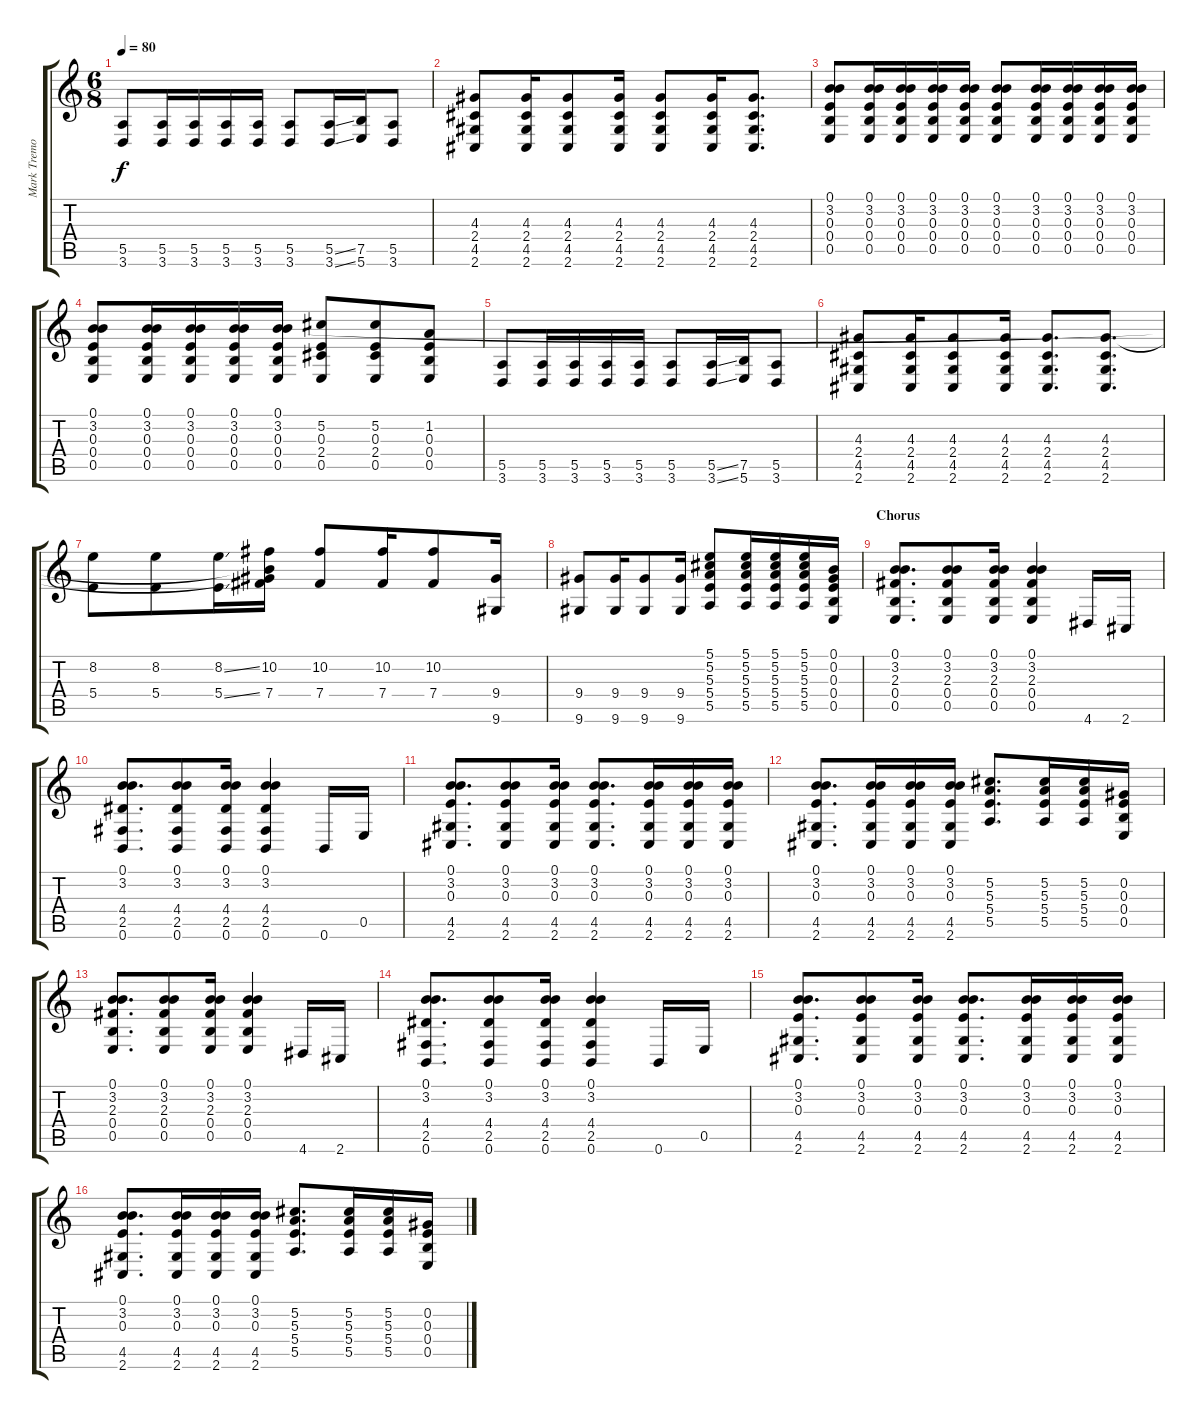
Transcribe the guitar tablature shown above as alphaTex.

\track ("Mark Tremonti 2nd" "Mark Tremo") {instrument distortionguitar}
\staff {score tabs}
\tuning (B3 Ab3 E3 B2 E2 B1) {hide}
\ts (6 8)
\tempo 80
\clef g2
\ks c
(5.5 3.6).8{dy f} (5.5 3.6).16 (5.5 3.6).16 (5.5 3.6).16 (5.5 3.6).16 (5.5 3.6).8 (5.5{ss} 3.6{ss}).16 (7.5 5.6).16 (5.5 3.6).8 |
(4.3 2.4 4.5 2.6).8 (4.3 2.4 4.5 2.6).16 (4.3 2.4 4.5 2.6).8 (4.3 2.4 4.5 2.6).16 (4.3 2.4 4.5 2.6).8 (4.3 2.4 4.5 2.6).16 (4.3 2.4 4.5 2.6).8{d} |
(0.1 3.2 0.3 0.4 0.5).8 (0.1 3.2 0.3 0.4 0.5).16 (0.1 3.2 0.3 0.4 0.5).16 (0.1 3.2 0.3 0.4 0.5).16 (0.1 3.2 0.3 0.4 0.5).16 (0.1 3.2 0.3 0.4 0.5).8 (0.1 3.2 0.3 0.4 0.5).16 (0.1 3.2 0.3 0.4 0.5).16 (0.1 3.2 0.3 0.4 0.5).16 (0.1 3.2 0.3 0.4 0.5).16 |
(0.1 3.2 0.3 0.4 0.5).8 (0.1 3.2 0.3 0.4 0.5).16 (0.1 3.2 0.3 0.4 0.5).16 (0.1 3.2 0.3 0.4 0.5).16 (0.1 3.2 0.3 0.4 0.5).16 (5.2 0.3 2.4 0.5).8 (5.2 0.3 2.4 0.5).8 (1.2 0.3 0.4 0.5).8 |
(5.5 3.6).8 (5.5 3.6).16 (5.5 3.6).16 (5.5 3.6).16 (5.5 3.6).16 (5.5 3.6).8 (5.5{ss} 3.6{ss}).16 (7.5 5.6).16 (5.5 3.6).8 |
(4.3 2.4 4.5 2.6).8 (4.3 2.4 4.5 2.6).16 (4.3 2.4 4.5 2.6).8 (4.3 2.4 4.5 2.6).16 (4.3 2.4 4.5 2.6).8{d} (4.3 2.4 4.5 2.6).8{d} |
(8.2 5.4).8 (8.2 5.4).8 (8.2{ss} 5.4{ss}).16 (0.1{t} 10.2 4.3{t} 7.4).16 (10.2 7.4).8 (10.2 7.4).16 (10.2 7.4).8 (9.4 9.6).16 |
(9.4 9.6).8 (9.4 9.6).16 (9.4 9.6).8 (9.4 9.6).16 (5.1 5.2 5.3 5.4 5.5).8 (5.1 5.2 5.3 5.4 5.5).16 (5.1 5.2 5.3 5.4 5.5).16 (5.1 5.2 5.3 5.4 5.5).16 (0.1 0.2 0.3 0.4 0.5).16 |
\section ("" "Chorus")
(0.1 3.2 2.3 0.4 0.5).8{d} (0.1 3.2 2.3 0.4 0.5).8 (0.1 3.2 2.3 0.4 0.5).16 (0.1 3.2 2.3 0.4 0.5).4 4.6.16 2.6.16 |
(0.1 3.2 4.4 2.5 0.6).8{d} (0.1 3.2 4.4 2.5 0.6).8 (0.1 3.2 4.4 2.5 0.6).16 (0.1 3.2 4.4 2.5 0.6).4 0.6.16 0.5.16 |
(0.1 3.2 0.3 4.5 2.6).8{d} (0.1 3.2 0.3 4.5 2.6).8 (0.1 3.2 0.3 4.5 2.6).16 (0.1 3.2 0.3 4.5 2.6).8{d} (0.1 3.2 0.3 4.5 2.6).16 (0.1 3.2 0.3 4.5 2.6).16 (0.1 3.2 0.3 4.5 2.6).16 |
(0.1 3.2 0.3 4.5 2.6).8{d} (0.1 3.2 0.3 4.5 2.6).16 (0.1 3.2 0.3 4.5 2.6).16 (0.1 3.2 0.3 4.5 2.6).16 (5.2 5.3 5.4 5.5).8{d} (5.2 5.3 5.4 5.5).16 (5.2 5.3 5.4 5.5).16 (0.2 0.3 0.4 0.5).16 |
(0.1 3.2 2.3 0.4 0.5).8{d} (0.1 3.2 2.3 0.4 0.5).8 (0.1 3.2 2.3 0.4 0.5).16 (0.1 3.2 2.3 0.4 0.5).4 4.6.16 2.6.16 |
(0.1 3.2 4.4 2.5 0.6).8{d} (0.1 3.2 4.4 2.5 0.6).8 (0.1 3.2 4.4 2.5 0.6).16 (0.1 3.2 4.4 2.5 0.6).4 0.6.16 0.5.16 |
(0.1 3.2 0.3 4.5 2.6).8{d} (0.1 3.2 0.3 4.5 2.6).8 (0.1 3.2 0.3 4.5 2.6).16 (0.1 3.2 0.3 4.5 2.6).8{d} (0.1 3.2 0.3 4.5 2.6).16 (0.1 3.2 0.3 4.5 2.6).16 (0.1 3.2 0.3 4.5 2.6).16 |
(0.1 3.2 0.3 4.5 2.6).8{d} (0.1 3.2 0.3 4.5 2.6).16 (0.1 3.2 0.3 4.5 2.6).16 (0.1 3.2 0.3 4.5 2.6).16 (5.2 5.3 5.4 5.5).8{d} (5.2 5.3 5.4 5.5).16 (5.2 5.3 5.4 5.5).16 (0.2 0.3 0.4 0.5).16
